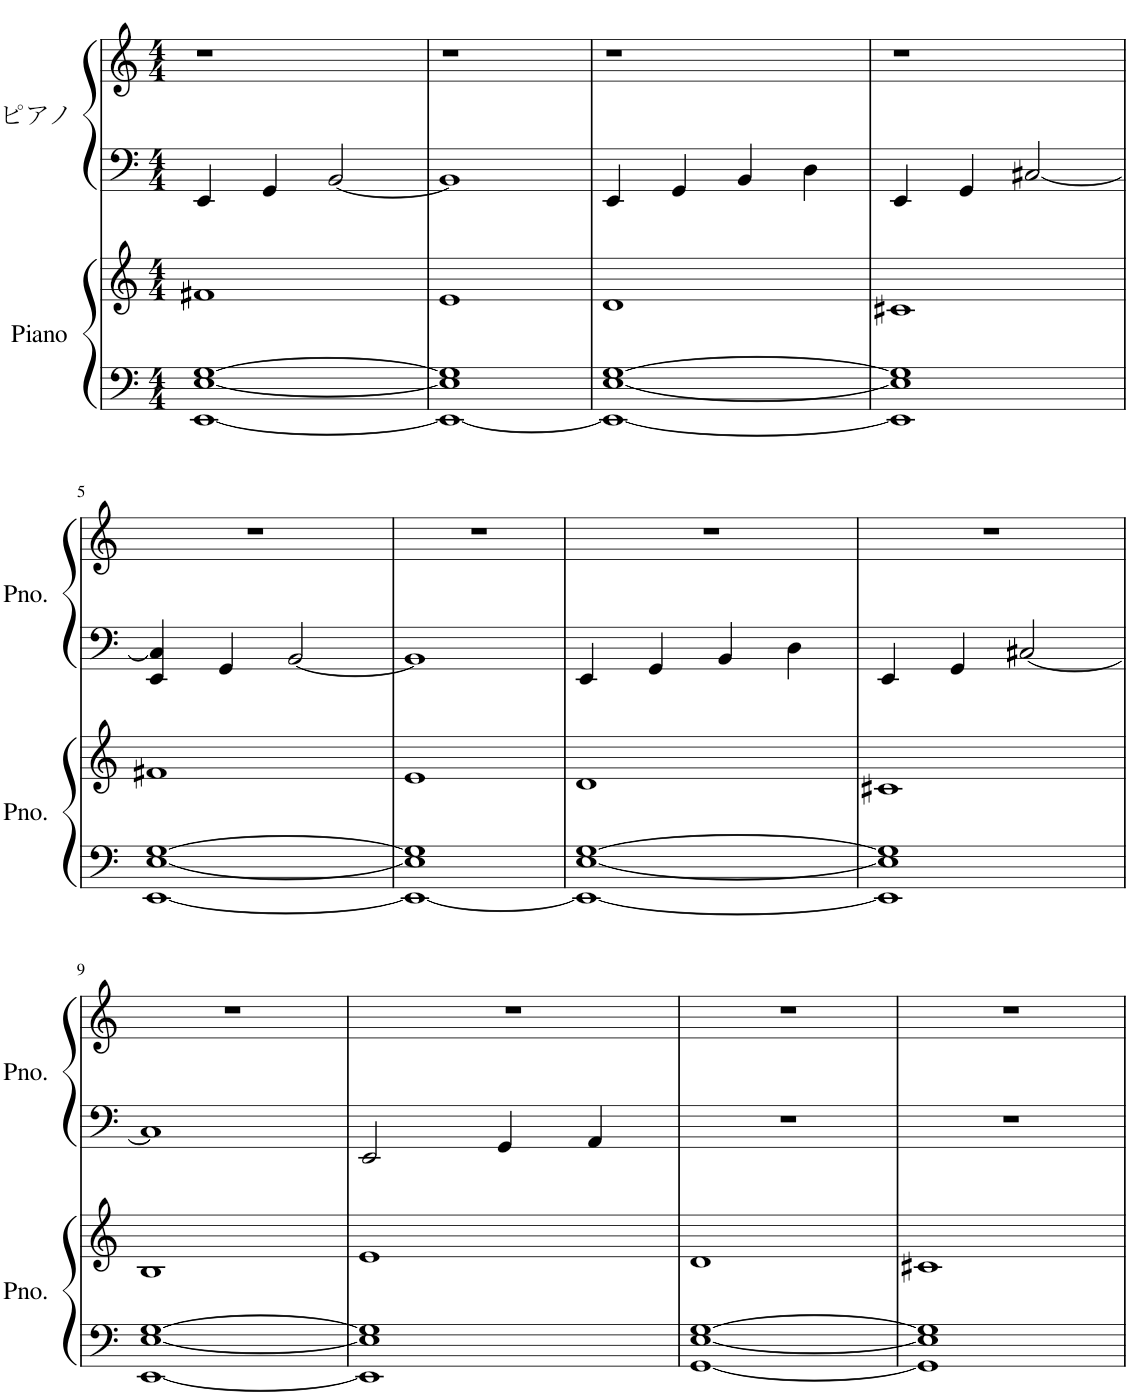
**kern	**kern	**kern	**kern
*part2	*part2	*part1	*part1
*staff4	*staff3	*staff2	*staff1
*I"Piano	*	*I"ピアノ	*
*I'Pno.	*	*	*
*clefF4	*clefG2	*clefF4	*clefG2
*k[]	*k[]	*k[]	*k[]
*M4/4	*M4/4	*M4/4	*M4/4
=1	=1	=1	=1
[1EE [1E [1G	1f#X	4EE/	1r
.	.	4GG/	.
.	.	[2BB/	.
=2	=2	=2	=2
1EE_ 1E] 1G]	1e	1BB]	1r
=3	=3	=3	=3
1EE_ [1E [1G	1d	4EE/	1r
.	.	4GG/	.
.	.	4BB/	.
.	.	4D\	.
=4	=4	=4	=4
1EE] 1E] 1G]	1c#X	4EE/	1r
.	.	4GG/	.
.	.	[2C#X/	.
!!LO:LB:g=z
=5	=5	=5	=5
[1EE [1E [1G	1f#X	4EE/ 4C#/]	1r
.	.	4GG/	.
.	.	[2BB/	.
=6	=6	=6	=6
1EE_ 1E] 1G]	1e	1BB]	1r
=7	=7	=7	=7
1EE_ [1E [1G	1d	4EE/	1r
.	.	4GG/	.
.	.	4BB/	.
.	.	4D\	.
=8	=8	=8	=8
1EE] 1E] 1G]	1c#X	4EE/	1r
.	.	4GG/	.
.	.	[2C#X/	.
!!LO:LB:g=z
=9	=9	=9	=9
[1EE [1E [1G	1B	1C#]	1r
=10	=10	=10	=10
1EE] 1E] 1G]	1e	2EE/	1r
.	.	4GG/	.
.	.	4AA/	.
=11	=11	=11	=11
[1GG [1E [1G	1d	1r	1r
=12	=12	=12	=12
1GG] 1E] 1G]	1c#X	1r	1r
=	=	=	=
*-	*-	*-	*-
